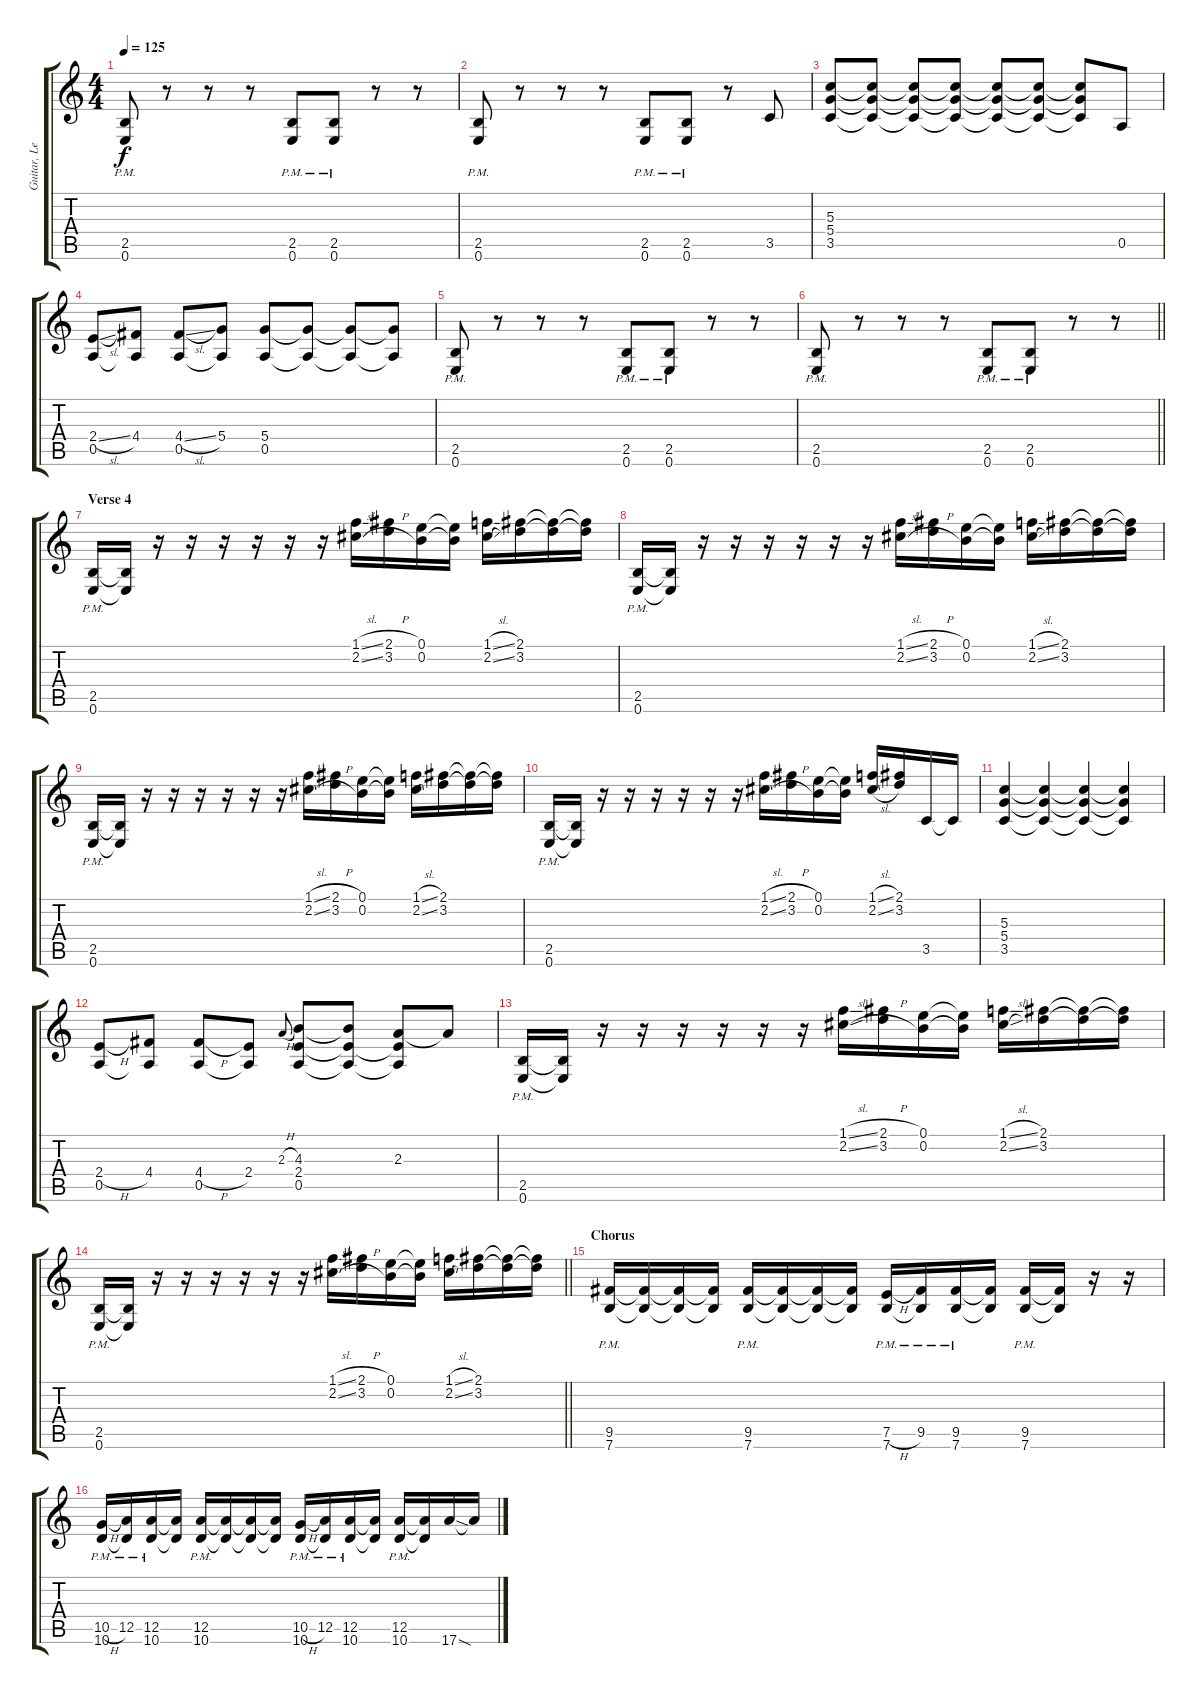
\track ("Guitar, Lead" "Guitar, Le") {instrument overdrivenguitar}
\staff {score tabs}
\tuning (E4 B3 G3 D3 A2 E2) {hide}
\ts (4 4)
\tempo 125
\clef g2
\ks c
(2.5{pm} 0.6{pm}).8{dy f} r.8 r.8 r.8 (2.5{pm} 0.6{pm}).8 (2.5{pm} 0.6{pm}).8 r.8 r.8 |
(2.5{pm} 0.6{pm}).8 r.8 r.8 r.8 (2.5{pm} 0.6{pm}).8 (2.5{pm} 0.6{pm}).8 r.8 3.5.8 |
(5.3 5.4 3.5).8 (5.3{t} 5.4{t} 3.5{t}).8 (5.3{t} 5.4{t} 3.5{t}).8 (5.3{t} 5.4{t} 3.5{t}).8 (5.3{t} 5.4{t} 3.5{t}).8 (5.3{t} 5.4{t} 3.5{t}).8 (5.3{t} 5.4{t} 3.5{t}).8 0.5.8 |
(2.4{sl} 0.5).8 (4.4 0.5{t}).8 (4.4{sl} 0.5).8 (5.4 0.5{t}).8 (5.4 0.5).8 (5.4{t} 0.5{t}).8 (5.4{t} 0.5{t}).8 (5.4{t} 0.5{t}).8 |
(2.5{pm} 0.6{pm}).8 r.8 r.8 r.8 (2.5{pm} 0.6{pm}).8 (2.5{pm} 0.6{pm}).8 r.8 r.8 |
\barLineRight lightlight
(2.5{pm} 0.6{pm}).8 r.8 r.8 r.8 (2.5{pm} 0.6{pm}).8 (2.5{pm} 0.6{pm}).8 r.8 r.8 |
\section ("" "Verse 4")
(2.5{pm} 0.6{pm}).16 (2.5{t} 0.6{t}).16 r.16 r.16 r.16 r.16 r.16 r.16 (1.1{sl} 2.2{sl}).16 (2.1{h} 3.2{h}).16 (0.1 0.2).16 (0.1{t} 0.2{t}).16 (1.1{sl} 2.2{sl}).16 (2.1 3.2).16 (2.1{t} 3.2{t}).16 (2.1{t} 3.2{t}).16 |
(2.5{pm} 0.6{pm}).16 (2.5{t} 0.6{t}).16 r.16 r.16 r.16 r.16 r.16 r.16 (1.1{sl} 2.2{sl}).16 (2.1{h} 3.2{h}).16 (0.1 0.2).16 (0.1{t} 0.2{t}).16 (1.1{sl} 2.2{sl}).16 (2.1 3.2).16 (2.1{t} 3.2{t}).16 (2.1{t} 3.2{t}).16 |
(2.5{pm} 0.6{pm}).16 (2.5{t} 0.6{t}).16 r.16 r.16 r.16 r.16 r.16 r.16 (1.1{sl} 2.2{sl}).16 (2.1{h} 3.2{h}).16 (0.1 0.2).16 (0.1{t} 0.2{t}).16 (1.1{sl} 2.2{sl}).16 (2.1 3.2).16 (2.1{t} 3.2{t}).16 (2.1{t} 3.2{t}).16 |
(2.5{pm} 0.6{pm}).16 (2.5{t} 0.6{t}).16 r.16 r.16 r.16 r.16 r.16 r.16 (1.1{sl} 2.2{sl}).16 (2.1{h} 3.2{h}).16 (0.1 0.2).16 (0.1{t} 0.2{t}).16 (1.1{sl} 2.2{sl}).16 (2.1 3.2).16 3.5.16 3.5{t}.16 |
(5.3 5.4 3.5).4 (5.3{t} 5.4{t} 3.5{t}).4 (5.3{t} 5.4{t} 3.5{t}).4 (5.3{t} 5.4{t} 3.5{t}).4 |
(2.4{h} 0.5).8 (4.4 0.5{t}).8 (4.4{h} 0.5).8 (2.4 0.5{t}).8 2.3{h}.8{gr onbeat} (4.3 2.4 0.5).8 (4.3{t} 2.4{t} 0.5{t}).8 (2.3 2.4{t} 0.5{t}).8 2.3{t}.8 |
(2.5{pm} 0.6{pm}).16 (2.5{t} 0.6{t}).16 r.16 r.16 r.16 r.16 r.16 r.16 (1.1{sl} 2.2{sl}).16 (2.1{h} 3.2{h}).16 (0.1 0.2).16 (0.1{t} 0.2{t}).16 (1.1{sl} 2.2{sl}).16 (2.1 3.2).16 (2.1{t} 3.2{t}).16 (2.1{t} 3.2{t}).16 |
\barLineRight lightlight
(2.5{pm} 0.6{pm}).16 (2.5{t} 0.6{t}).16 r.16 r.16 r.16 r.16 r.16 r.16 (1.1{sl} 2.2{sl}).16 (2.1{h} 3.2{h}).16 (0.1 0.2).16 (0.1{t} 0.2{t}).16 (1.1{sl} 2.2{sl}).16 (2.1 3.2).16 (2.1{t} 3.2{t}).16 (2.1{t} 3.2{t}).16 |
\section ("" "Chorus")
(9.5{pm} 7.6{pm}).16 (9.5{t} 7.6{t}).16 (9.5{t} 7.6{t}).16 (9.5{t} 7.6{t}).16 (9.5{pm} 7.6{pm}).16 (9.5{t} 7.6{t}).16 (9.5{t} 7.6{t}).16 (9.5{t} 7.6{t}).16 (7.5{h pm} 7.6{pm}).16 (9.5{pm} 7.6{pm t}).16 (9.5{pm} 7.6{pm}).16 (9.5{t} 7.6{t}).16 (9.5{pm} 7.6{pm}).16 (9.5{t} 7.6{t}).16 r.16 r.16 |
(10.5{h pm} 10.6{pm}).16 (12.5{pm} 10.6{pm t}).16 (12.5{pm} 10.6{pm}).16 (12.5{t} 10.6{t}).16 (12.5{pm} 10.6{pm}).16 (12.5{t} 10.6{t}).16 (12.5{t} 10.6{t}).16 (12.5{t} 10.6{t}).16 (10.5{h pm} 10.6{pm}).16 (12.5{pm} 10.6{pm t}).16 (12.5{pm} 10.6{pm}).16 (12.5{t} 10.6{t}).16 (12.5{pm} 10.6{pm}).16 (12.5{t} 10.6{t}).16 17.6{sod}.16 17.6{t}.16
